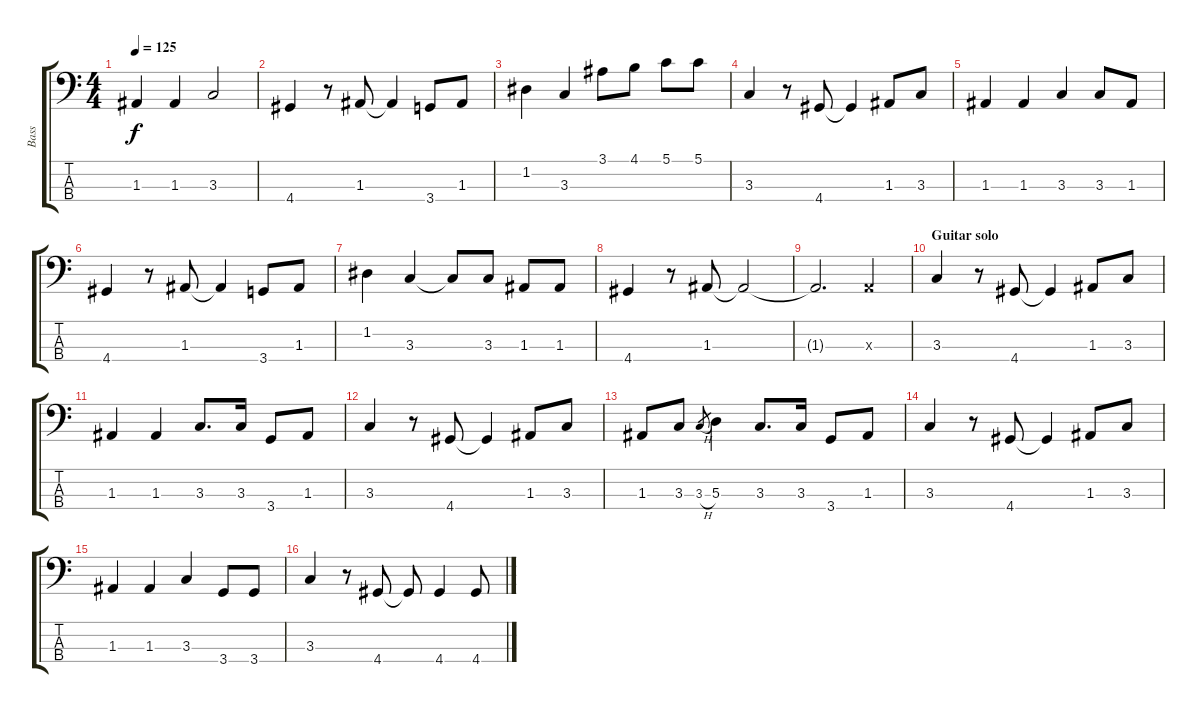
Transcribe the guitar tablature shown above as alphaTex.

\track ("Bass" "Bass") {instrument electricbassfinger}
\staff {score tabs}
\tuning (G2 D2 A1 E1) {hide}
\ts (4 4)
\tempo 125
\clef f4
\ks c
1.3.4{dy f} 1.3.4 3.3.2 |
4.4.4 r.8 1.3.8 1.3{t}.4 3.4.8 1.3.8 |
1.2.4 3.3.4 3.1.8 4.1.8 5.1.8 5.1.8 |
3.3.4 r.8 4.4.8 4.4{t}.4 1.3.8 3.3.8 |
1.3.4 1.3.4 3.3.4 3.3.8 1.3.8 |
4.4.4 r.8 1.3.8 1.3{t}.4 3.4.8 1.3.8 |
1.2.4 3.3.4 3.3{t}.8 3.3.8 1.3.8 1.3.8 |
4.4.4 r.8 1.3.8 1.3{t}.2 |
1.3{t}.2{d} 0.3{x}.4 |
\section ("" "Guitar solo")
3.3.4 r.8 4.4.8 4.4{t}.4 1.3.8 3.3.8 |
1.3.4 1.3.4 3.3.8{d} 3.3.16 3.4.8 1.3.8 |
3.3.4 r.8 4.4.8 4.4{t}.4 1.3.8 3.3.8 |
1.3.8 3.3.8 3.3{h}.8{gr} 5.3.4 3.3.8{d} 3.3.16 3.4.8 1.3.8 |
3.3.4 r.8 4.4.8 4.4{t}.4 1.3.8 3.3.8 |
1.3.4 1.3.4 3.3.4 3.4.8 3.4.8 |
3.3.4 r.8 4.4.8 4.4{t}.8 4.4.4 4.4.8
